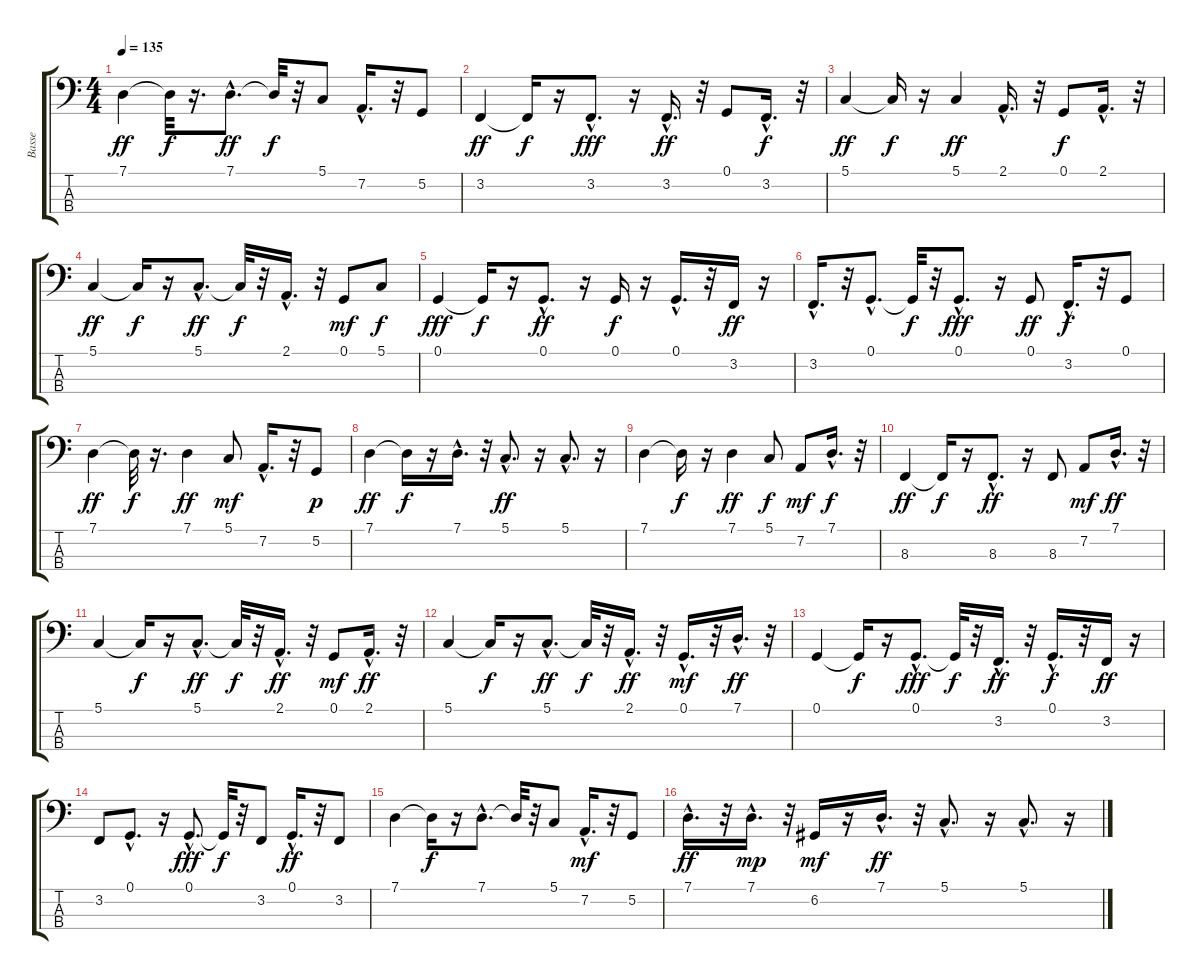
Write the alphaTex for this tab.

\track ("Basse" "Basse") {instrument electricbassfinger}
\staff {score tabs}
\tuning (G1 D1 A0 E0) {hide}
\ts (4 4)
\tempo 135
\clef f4
\ks c
7.1.4{dy ff} 7.1{t}.32{dy f} r.16{d} 7.1{hac}.8{d dy ff} 7.1{t}.32{dy f} r.32 5.1.8 7.2{hac}.16{d} r.32 5.2.8 |
3.2.4{dy ff} 3.2{t}.16{dy f} r.16 3.2{hac}.8{d dy fff} r.16 3.2{hac}.16{d dy ff} r.32 0.1.8 3.2{hac}.16{d dy f} r.32 |
5.1.4{dy ff} 5.1{t}.16{dy f} r.16 5.1.4{dy ff} 2.1{hac}.16{d} r.32 0.1.8{dy f} 2.1{hac}.16{d} r.32 |
5.1.4{dy ff} 5.1{t}.16{dy f} r.16 5.1{hac}.8{d dy ff} 5.1{t}.32{dy f} r.32 2.1{hac}.16{d} r.32 0.1.8{dy mf} 5.1.8{dy f} |
0.1.4{dy fff} 0.1{t}.16{dy f} r.16 0.1{hac}.8{d dy ff} r.16 0.1.16{dy f} r.16 0.1{hac}.16{d} r.32 3.2.16{dy ff} r.16 |
3.2{hac}.16{d} r.32 0.1{hac}.8{d} 0.1{t}.32{dy f} r.32 0.1{hac}.8{d dy fff} r.16 0.1.8{dy ff} 3.2{hac}.16{d dy f} r.32 0.1.8 |
7.1.4{dy ff} 7.1{t}.32{dy f} r.16{d} 7.1.4{dy ff} 5.1.8{dy mf} 7.2{hac}.16{d} r.32 5.2.8{dy p} |
7.1.4{dy ff} 7.1{t}.16{dy f} r.16 7.1{hac}.16{d} r.32 5.1{hac}.8{d dy ff} r.16 5.1{hac}.8{d} r.16 |
7.1.4 7.1{t}.16{dy f} r.16 7.1.4{dy ff} 5.1.8{dy f} 7.2.8{dy mf} 7.1{hac}.16{d dy f} r.32 |
8.3.4{dy ff} 8.3{t}.16{dy f} r.16 8.3{hac}.8{d dy ff} r.16 8.3.8 7.2.8{dy mf} 7.1{hac}.16{d dy ff} r.32 |
5.1.4 5.1{t}.16{dy f} r.16 5.1{hac}.8{d dy ff} 5.1{t}.32{dy f} r.32 2.1{hac}.16{d dy ff} r.32 0.1.8{dy mf} 2.1{hac}.16{d dy ff} r.32 |
5.1.4 5.1{t}.16{dy f} r.16 5.1{hac}.8{d dy ff} 5.1{t}.32{dy f} r.32 2.1{hac}.16{d dy ff} r.32 0.1{hac}.16{d dy mf} r.32 7.1{hac}.16{d dy ff} r.32 |
0.1.4 0.1{t}.16{dy f} r.16 0.1{hac}.8{d dy fff} 0.1{t}.32{dy f} r.32 3.2{hac}.16{d dy ff} r.32 0.1{hac}.16{d dy f} r.32 3.2.16{dy ff} r.16 |
3.2.8 0.1{hac}.8{d} r.16 0.1{hac}.8{d dy fff} 0.1{t}.32{dy f} r.32 3.2.8 0.1{hac}.16{d dy ff} r.32 3.2.8 |
7.1.4 7.1{t}.16{dy f} r.16 7.1{hac}.8{d} 7.1{t}.32 r.32 5.1.8 7.2{hac}.16{d dy mf} r.32 5.2.8 |
7.1{hac}.16{d dy ff} r.32 7.1{hac}.16{d dy mp} r.32 6.2.16{dy mf} r.16 7.1{hac}.16{d dy ff} r.32 5.1{hac}.8{d} r.16 5.1{hac}.8{d} r.16
